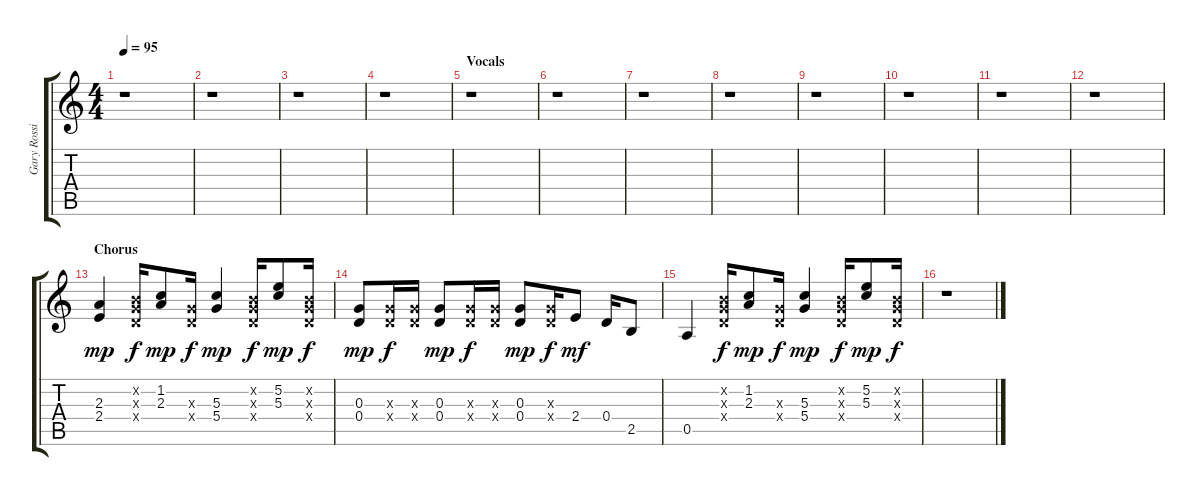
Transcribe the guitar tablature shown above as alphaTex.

\track ("Gary Rossington - Electric" "Gary Rossi") {instrument overdrivenguitar}
\staff {score tabs}
\tuning (E4 B3 G3 D3 A2 E2) {hide}
\ts (4 4)
\tempo 95
\clef g2
\ks c
r.1{dy mp instrument overdrivenguitar} |
r.1 |
r.1 |
r.1 |
\section ("" "Vocals")
r.1 |
r.1 |
r.1 |
r.1 |
r.1 |
r.1 |
r.1 |
r.1 |
\section ("" "Chorus")
(2.3 2.4).4 (0.2{x} 0.3{x} 0.4{x}).16{dy f} (1.2 2.3).8{dy mp} (0.3{x} 0.4{x}).16{dy f} (5.3 5.4).4{dy mp} (0.2{x} 0.3{x} 0.4{x}).16{dy f} (5.2 5.3).8{dy mp} (0.2{x} 0.3{x} 0.4{x}).16{dy f} |
(0.3 0.4).8{dy mp} (0.3{x} 0.4{x}).16{dy f} (0.3{x} 0.4{x}).16 (0.3 0.4).8{dy mp} (0.3{x} 0.4{x}).16{dy f} (0.3{x} 0.4{x}).16 (0.3 0.4).8{dy mp} (0.3{x} 0.4{x}).16{dy f} 2.4.8{dy mf} 0.4.16 2.5.8 |
0.5.4 (0.2{x} 0.3{x} 0.4{x}).16{dy f} (1.2 2.3).8{dy mp} (0.3{x} 0.4{x}).16{dy f} (5.3 5.4).4{dy mp} (0.2{x} 0.3{x} 0.4{x}).16{dy f} (5.2 5.3).8{dy mp} (0.2{x} 0.3{x} 0.4{x}).16{dy f} |
r.1
